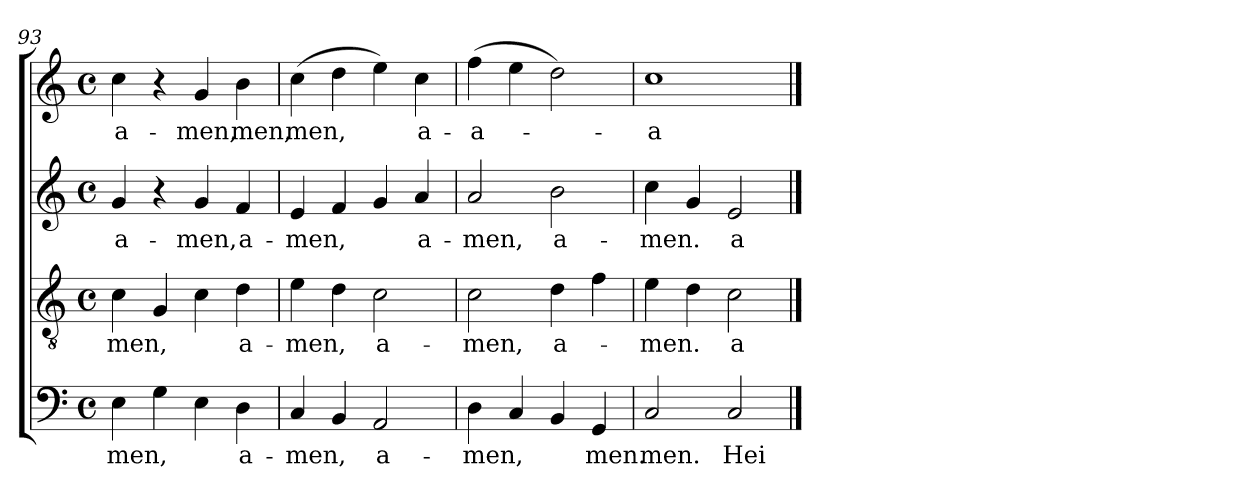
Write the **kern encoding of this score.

**kern	**text	**kern	**text	**kern	**text	**kern	**text
*part1	*part1	*part1	*part1	*part1	*part1	*part1	*part1
*staff4	*staff4	*staff3	*staff3	*staff2	*staff2	*staff1	*staff1
*clefF4	*	*clefGv2	*	*clefG2	*	*clefG2	*
*k[]	*	*k[]	*	*k[]	*	*k[]	*
*C:	*	*C:	*	*C:	*	*C:	*
*M4/4	*	*M4/4	*	*M4/4	*	*M4/4	*
*met(c)	*	*met(c)	*	*met(c)	*	*met(c)	*
=93	=93	=93	=93	=93	=93	=93	=93
!	!LO:LY:b	!	!LO:LY:b	!	!LO:LY:b	!	!LO:LY:b
4E\	-men,	4c\	-men,	4g/	a-	4cc\	a-
4G\	.	4G/	.	4r	.	4r	.
!	!	!	!	!	!LO:LY:b	!	!LO:LY:b
4E\	.	4c\	.	4g/	-men,	4g/	-men,
!	!LO:LY:b	!	!LO:LY:b	!	!LO:LY:b	!	!LO:LY:b
4D\	a-	4d\	a-	4f/	a-	4b\	men,
=94	=94	=94	=94	=94	=94	=94	=94
!	!LO:LY:b	!	!LO:LY:b	!	!LO:LY:b	!	!LO:LY:b
4C/	-men,	4e\	-men,	4e/	-men,	(>4cc\	-men,
4BB/	.	4d\	.	4f/	.	4dd\	.
!	!LO:LY:b	!	!LO:LY:b	!	!	!	!
2AA/	a-	2c\	a-	4g/	.	4ee\)	.
!	!	!	!	!	!LO:LY:b	!	!LO:LY:b
.	.	.	.	4a/	a-	4cc\	a-
=95	=95	=95	=95	=95	=95	=95	=95
!	!LO:LY:b	!	!LO:LY:b	!	!LO:LY:b	!	!LO:LY:b
4D\	-men,	2c\	-men,	2a/	-men,	(>4ff\	-a-
4C/	.	.	.	.	.	4ee\	.
!	!	!	!LO:LY:b	!	!LO:LY:b	!	!
4BB/	.	4d\	a-	2b\	a-	2dd\)	.
!	!LO:LY:b	!	!	!	!	!	!
4GG/	men.	4f\	.	.	.	.	.
=96	=96	=96	=96	=96	=96	=96	=96
!	!LO:LY:b	!	!LO:LY:b	!	!LO:LY:b	!	!LO:LY:b
2C/	-men.	4e\	-men.	4cc\	-men.	1cc	a-
.	.	4d\	.	4g/	.	.	.
!	!LO:LY:b	!	!LO:LY:b	!	!LO:LY:b	!	!
2C/	Hei-	2c\	a-	2e/	a-	.	.
==	==	==	==	==	==	==	==
*-	*-	*-	*-	*-	*-	*-	*-
